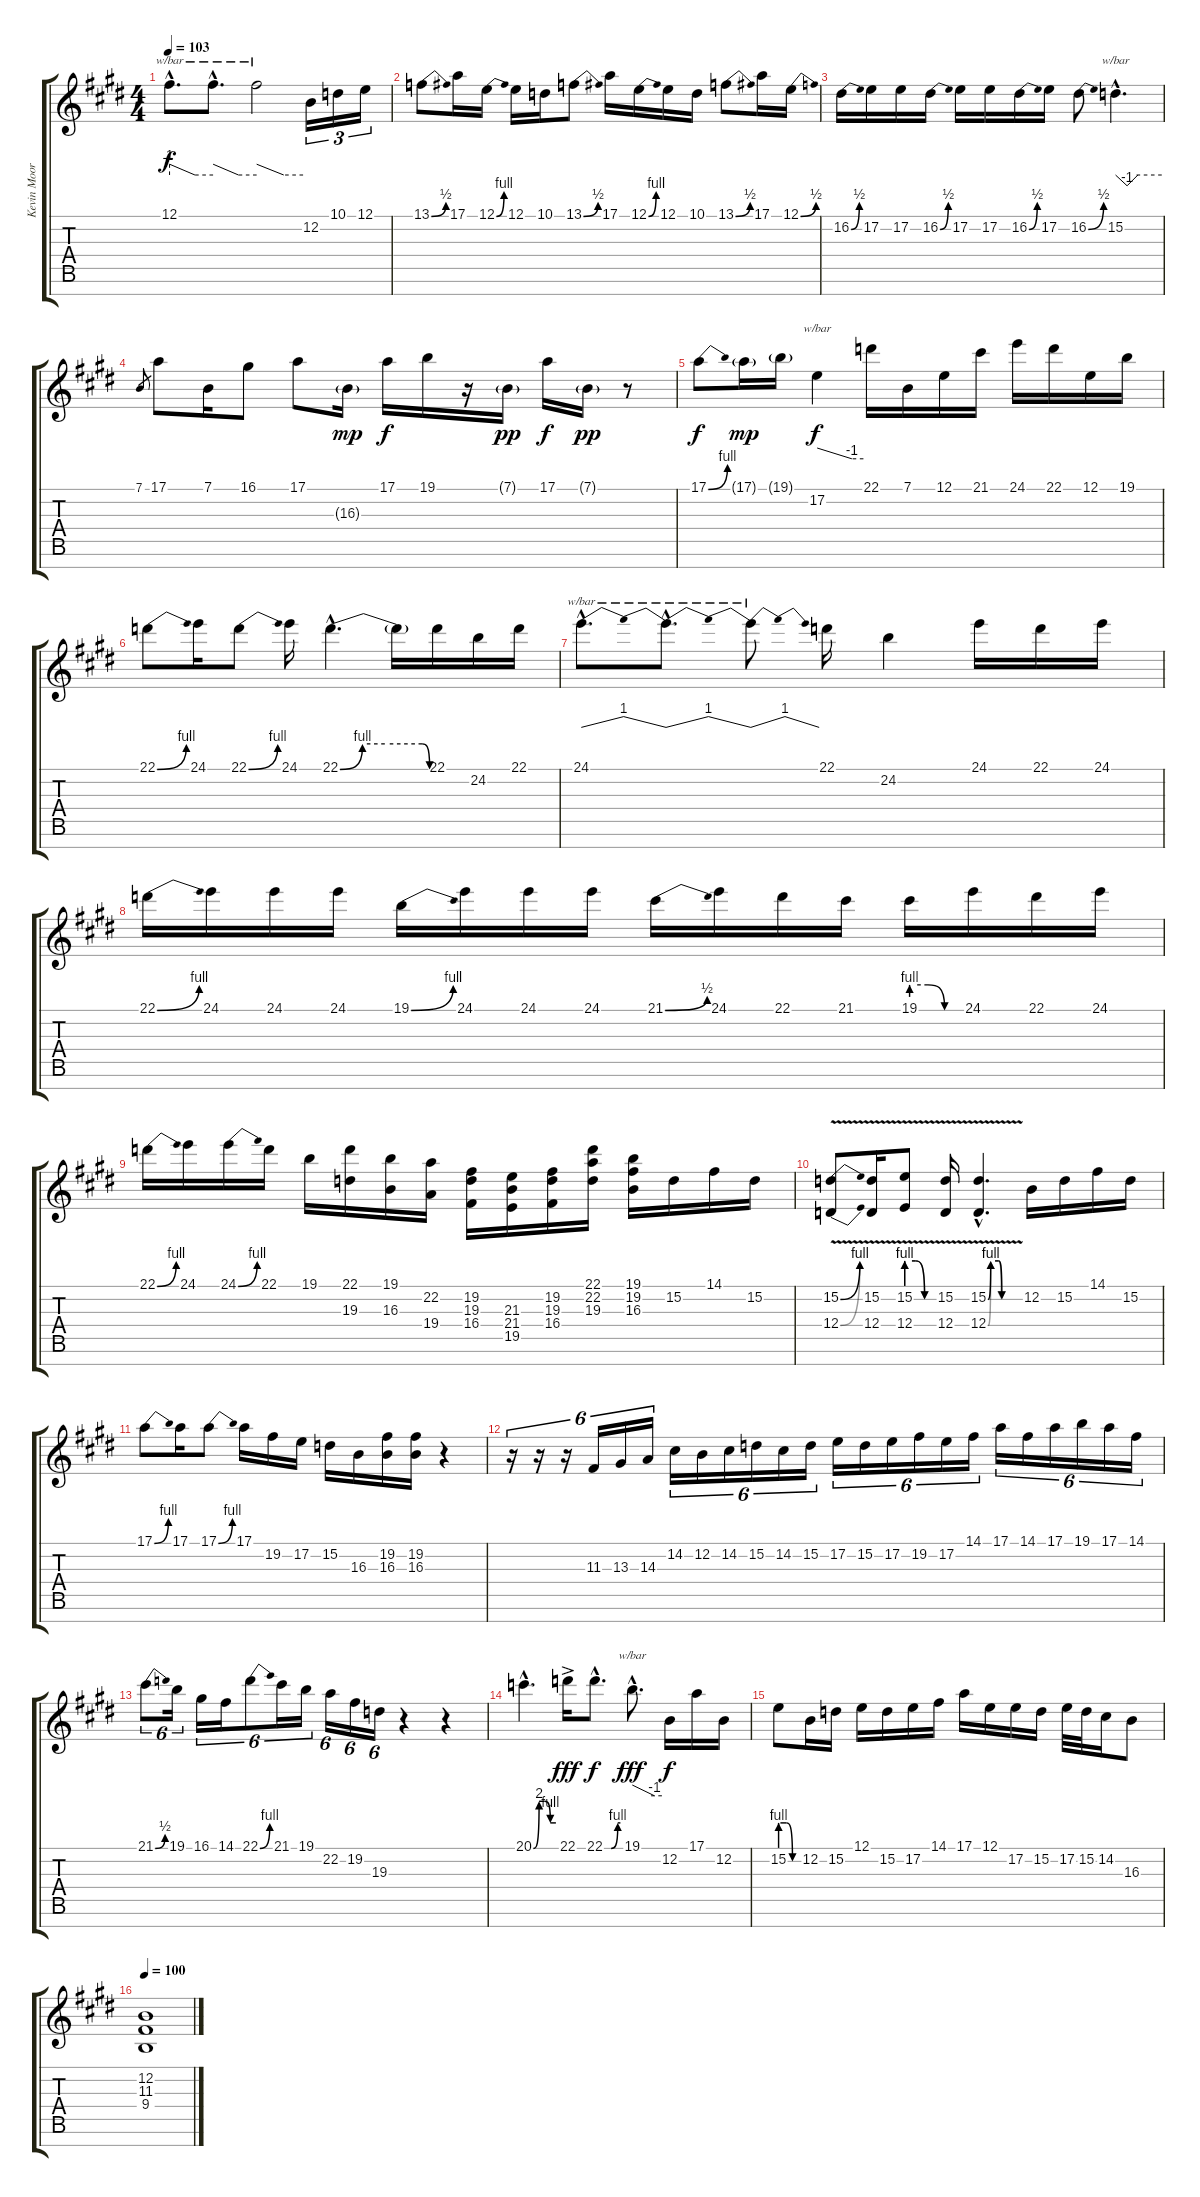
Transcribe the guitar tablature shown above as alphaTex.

\track ("Kevin Moore" "Kevin Moor") {instrument tremolostrings}
\staff {score tabs}
\tuning (E4 B3 G3 D3 A2 E2 B1) {hide}
\ts (4 4)
\tempo 103
\clef g2
\ks e
12.1{hac t}.8{d tbe (custom default 0 4 35 0 60 0) dy f} 12.1{hac t}.8{d tbe (custom default 0 4 35 0 60 0)} 12.1{t}.2{tbe (custom default 0 4 35 0 60 0)} 12.2.16{tu (3 2)} 10.1.16{tu (3 2)} 12.1.16{tu (3 2)} |
13.1{be (bend 0 0 60 2)}.8 17.1.16 12.1{be (bend 0 0 60 4)}.16 12.1.16 10.1.16 13.1{be (bend 0 0 60 2)}.8 17.1.16 12.1{be (bend 0 0 60 4)}.16 12.1.16 10.1.16 13.1{be (bend 0 0 60 2)}.8 17.1.16 12.1{be (bend 0 0 60 2)}.16 |
16.2{be (bend 0 0 60 2)}.16 17.2.16 17.2.16 16.2{be (bend 0 0 60 2)}.16 17.2.16 17.2.16 16.2{be (bend 0 0 60 2)}.16 17.2.16 16.2{be (bend 0 0 60 2)}.8 15.2{hac}.4{d tbe (custom default 0 0 15 -4 29 0 60 0)} |
7.1.8{gr} 17.1.8 7.1.16 16.1.8 17.1.8 16.3{g}.16{dy mp} 17.1.16{dy f} 19.1.16 r.16 7.1{g}.16{dy pp} 17.1.16{dy f} 7.1{g}.16{dy pp} r.8 |
17.1{be (bend 0 0 60 4)}.8{dy f} 17.1{g}.16{dy mp} 19.1{g}.16 17.2.4{tbe (custom default 0 0 45 -4 60 -4) dy f} 22.1.16 7.1.16 12.1.16 21.1.16 24.1.16 22.1.16 12.1.16 19.1.16 |
22.1{be (bend 0 0 60 4)}.8 24.1.16 22.1{be (bend 0 0 60 4)}.8 24.1.16 22.1{be (custom 0 0 15 4 30 4 55 4 60 0) hac}.4{d} 22.1{t}.16 22.1.16 24.2.16 22.1.16 |
24.1{hac}.8{d tbe (dip default 0 0 30 4 52 4 60 0)} 24.1{hac t}.8{d tbe (dip default 0 0 30 4 50 4 60 0)} 24.1{t}.8{tbe (dip default 0 0 30 4 45 4 60 0)} 22.1.16 24.2.4 24.1.16 22.1.16 24.1.16 |
22.1{be (bend 0 0 60 4)}.16 24.1.16 24.1.16 24.1.16 19.1{be (bend 0 0 60 4)}.16 24.1.16 24.1.16 24.1.16 21.1{be (bend 0 0 60 2)}.16 24.1.16 22.1.16 21.1.16 19.1{be (custom 0 4 20 4 40 0 60 0)}.16 24.1.16 22.1.16 24.1.16 |
22.1{be (bend 0 0 60 4)}.16 24.1.16 24.1{be (bend 0 0 60 4)}.16 22.1.16 19.1.16 (22.1 19.3).16 (19.1 16.3).16 (22.2 19.4).16 (19.2 19.3 16.4).16 (21.3 21.4 19.5).16 (19.2 19.3 16.4).16 (22.1 22.2 19.3).16 (19.1 19.2 16.3).16 15.2.16 14.1.16 15.2.16 |
(15.2{be (bend 0 0 60 4) v} 12.4{be (bend 0 0 60 4) v}).8 (15.2{v} 12.4{v}).16 (15.2{be (custom 0 4 20 4 40 0 60 0) v} 12.4{be (custom 0 4 20 4 40 0 60 0) v}).8 (15.2{v} 12.4{v}).16 (15.2{be (custom 0 0 5 4 20 4 26 0 60 0) v hac} 12.4{be (custom 0 0 5 4 20 4 25 0 45 0 60 0) v hac}).4{d} 12.2.16 15.2.16 14.1.16 15.2.16 |
17.1{be (bend 0 0 60 4)}.8 17.1.16 17.1{be (bend 0 0 60 4)}.8 17.1.16 19.2.16 17.2.16 15.2.16 16.3.16 (19.2 16.3).16 (19.2 16.3).16 r.4{volume 0} |
r.16{tu (6 4) volume 13 instrument tremolostrings} r.16{tu (6 4)} r.16{tu (6 4)} 11.3.16{tu (6 4)} 13.3.16{tu (6 4)} 14.3.16{tu (6 4)} 14.2.16{tu (6 4)} 12.2.16{tu (6 4)} 14.2.16{tu (6 4)} 15.2.16{tu (6 4)} 14.2.16{tu (6 4)} 15.2.16{tu (6 4)} 17.2.16{tu (6 4)} 15.2.16{tu (6 4)} 17.2.16{tu (6 4)} 19.2.16{tu (6 4)} 17.2.16{tu (6 4)} 14.1.16{tu (6 4)} 17.1.16{tu (6 4)} 14.1.16{tu (6 4)} 17.1.16{tu (6 4)} 19.1.16{tu (6 4)} 17.1.16{tu (6 4)} 14.1.16{tu (6 4)} |
21.1{be (bend 0 0 60 2)}.8{tu (6 4) volume 0 instrument lead2sawtooth} 19.1.16{tu (6 4)} 16.1.16{tu (6 4)} 14.1.16{tu (6 4)} 22.1{be (bend 0 0 60 4)}.8{tu (6 4)} 21.1.16{tu (6 4)} 19.1.16{tu (6 4)} 22.2.16{tu (6 4)} 19.2.16{tu (6 4)} 19.3.16{tu (6 4)} r.4 r.4{volume 12} |
20.1{be (custom 0 0 15 8 30 8 45 4 60 4) hac}.4{d volume 10} 22.1{ac}.16{dy fff} 22.1{be (custom 0 0 25 0 50 4 60 4) hac}.8{d dy f} 19.1{hac}.8{d tbe (custom default 0 0 45 -4 60 -4) dy fff} 12.2.16{dy f} 17.1.16 12.2.16 |
15.2{be (custom 0 4 20 4 40 0 60 0)}.8 12.2.16 15.2.16 12.1.16 15.2.16 17.2.16 14.1.16{volume 3} 17.1.16 12.1.16 17.2.16 15.2.16 17.2.32 15.2.32 14.2.16 16.3.8 |
\tempo 100
(12.2 11.3 9.4).1{volume 8 instrument stringensemble1}
